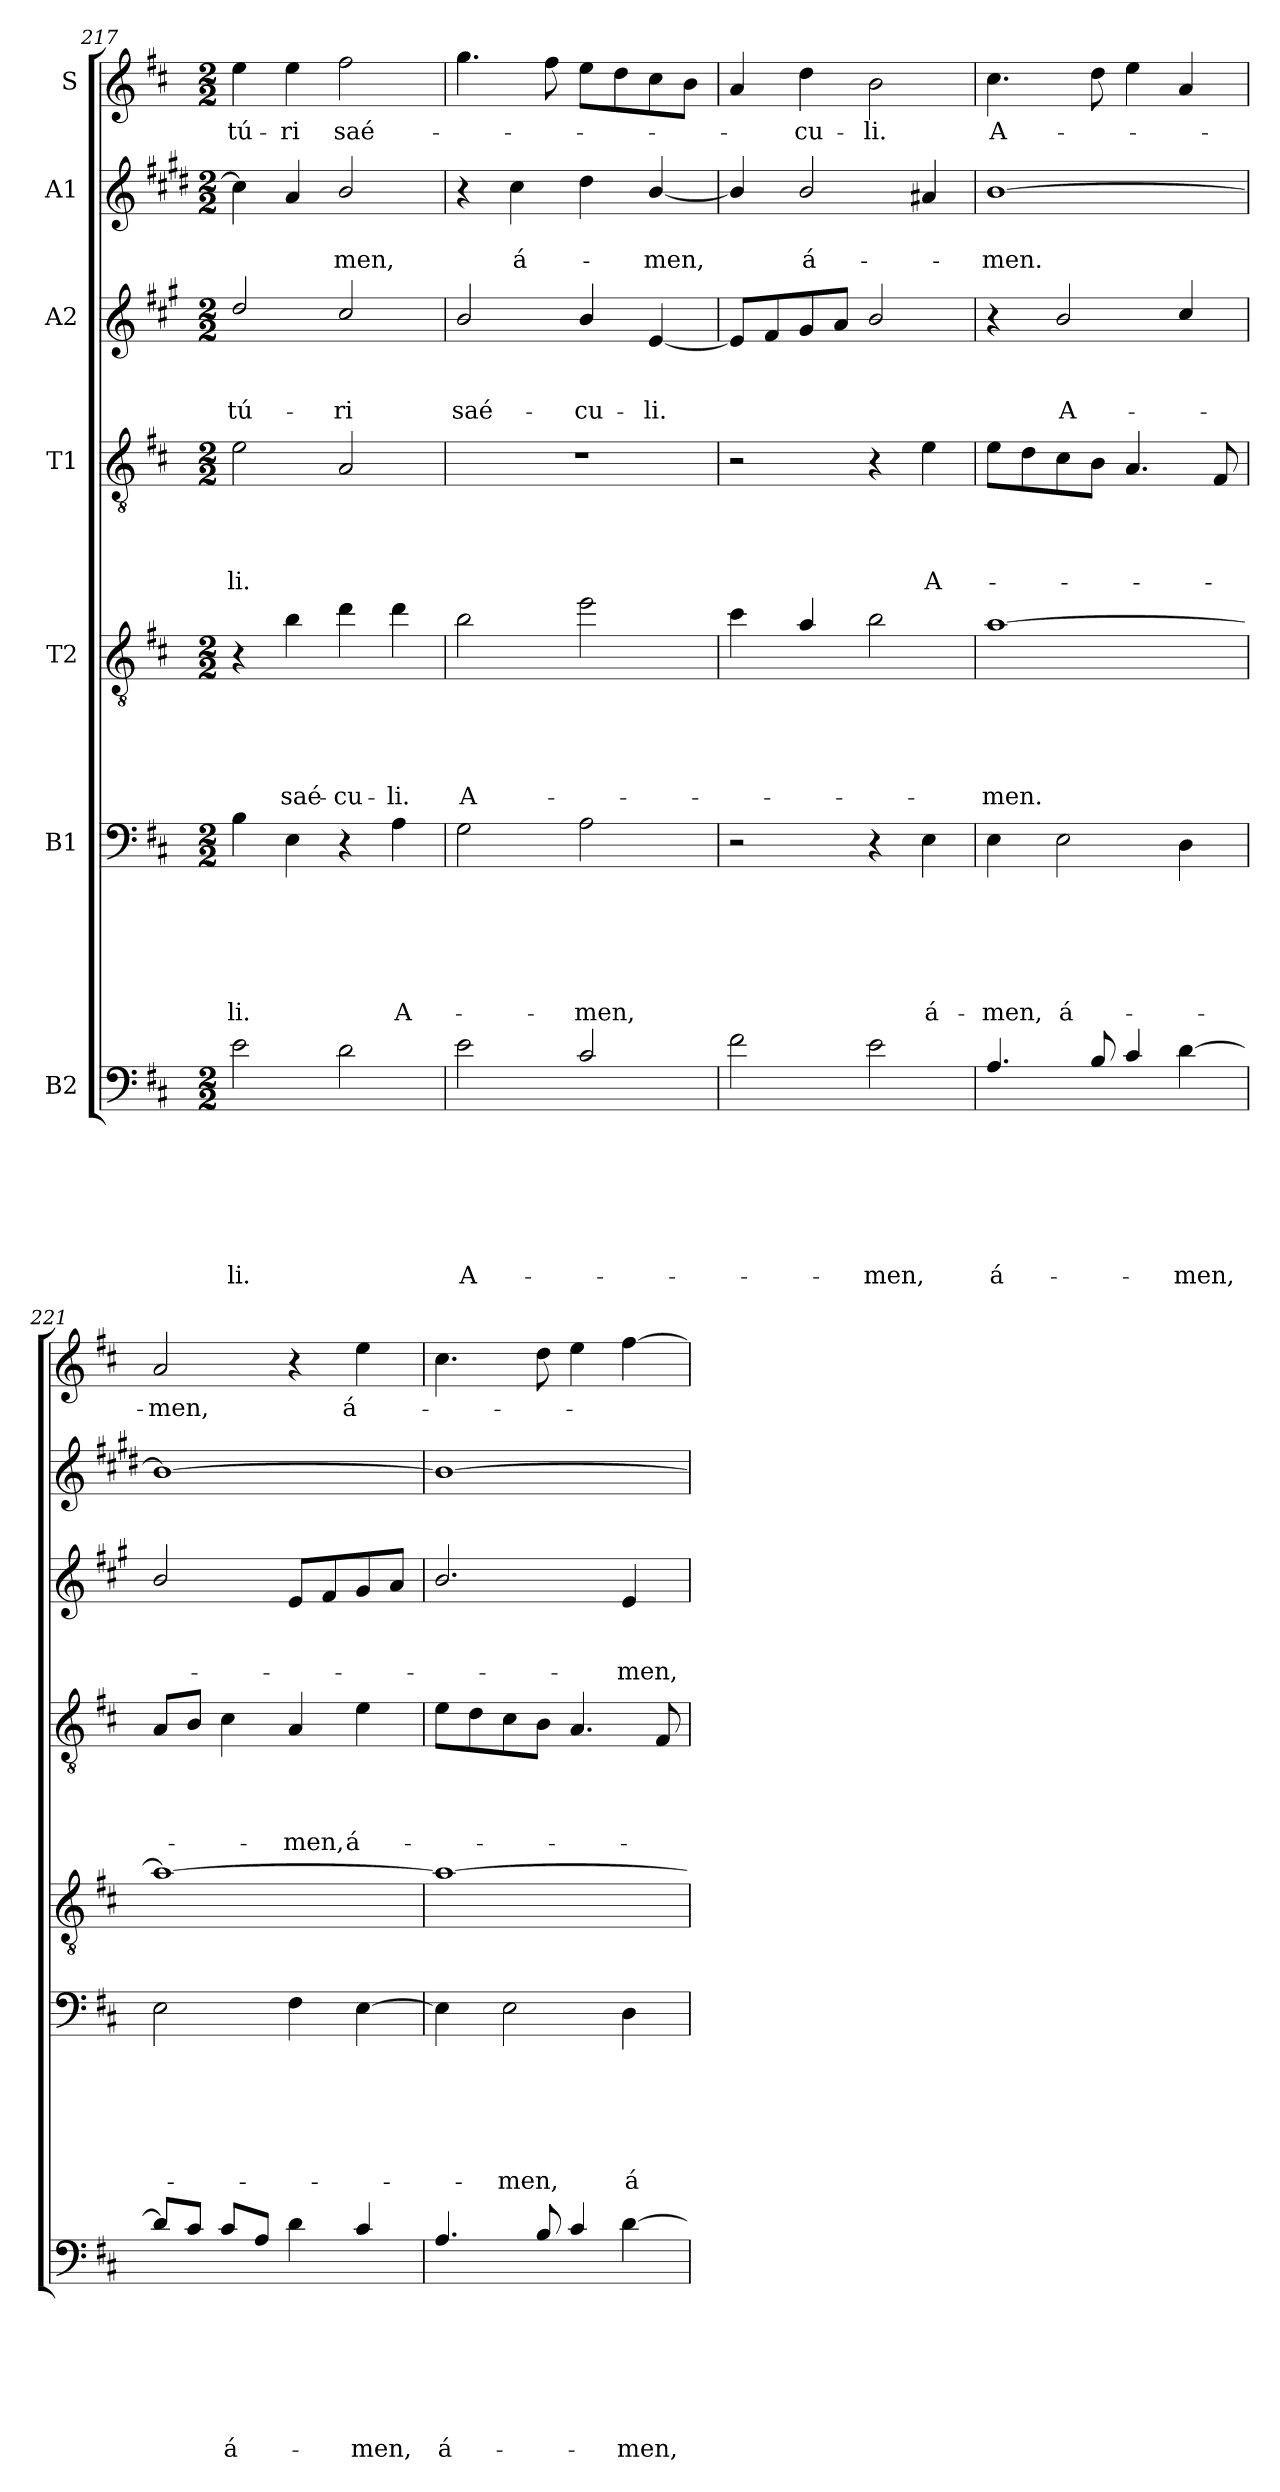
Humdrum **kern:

**kern	**text	**text	**text	**text	**text	**text	**text	**kern	**text	**text	**text	**text	**text	**text	**kern	**text	**text	**text	**text	**text	**kern	**text	**text	**text	**text	**kern	**text	**text	**text	**kern	**text	**text	**kern	**text
*part7	*part7	*part7	*part7	*part7	*part7	*part7	*part7	*part6	*part6	*part6	*part6	*part6	*part6	*part6	*part5	*part5	*part5	*part5	*part5	*part5	*part4	*part4	*part4	*part4	*part4	*part3	*part3	*part3	*part3	*part2	*part2	*part2	*part1	*part1
*staff7	*staff7	*staff7	*staff7	*staff7	*staff7	*staff7	*staff7	*staff6	*staff6	*staff6	*staff6	*staff6	*staff6	*staff6	*staff5	*staff5	*staff5	*staff5	*staff5	*staff5	*staff4	*staff4	*staff4	*staff4	*staff4	*staff3	*staff3	*staff3	*staff3	*staff2	*staff2	*staff2	*staff1	*staff1
*I"B2	*	*	*	*	*	*	*	*I"B1	*	*	*	*	*	*	*I"T2	*	*	*	*	*	*I"T1	*	*	*	*	*I"A2	*	*	*	*I"A1	*	*	*I"S	*
*clefF4	*	*	*	*	*	*	*	*clefF4	*	*	*	*	*	*	*clefGv2	*	*	*	*	*	*clefGv2	*	*	*	*	*clefG2	*	*	*	*clefG2	*	*	*clefG2	*
*ITrd7c12	*	*	*	*	*	*	*	*	*	*	*	*	*	*	*ITrd8c14	*	*	*	*	*	*	*	*	*	*	*ITrd4c7	*	*	*	*ITrd1c2	*	*	*	*
*k[f#c#]	*	*	*	*	*	*	*	*k[f#c#]	*	*	*	*	*	*	*k[f#c#]	*	*	*	*	*	*k[f#c#]	*	*	*	*	*k[f#c#]	*	*	*	*k[f#c#]	*	*	*k[f#c#]	*
*D:	*	*	*	*	*	*	*	*D:	*	*	*	*	*	*	*D:	*	*	*	*	*	*D:	*	*	*	*	*D:	*	*	*	*D:	*	*	*D:	*
*M2/2	*	*	*	*	*	*	*	*M2/2	*	*	*	*	*	*	*M2/2	*	*	*	*	*	*M2/2	*	*	*	*	*M2/2	*	*	*	*M2/2	*	*	*M2/2	*
=217	=217	=217	=217	=217	=217	=217	=217	=217	=217	=217	=217	=217	=217	=217	=217	=217	=217	=217	=217	=217	=217	=217	=217	=217	=217	=217	=217	=217	=217	=217	=217	=217	=217	=217
!	!	!	!	!	!	!	!LO:LY:b	!	!	!	!	!	!	!LO:LY:b	!	!	!	!	!	!	!	!	!	!	!LO:LY:b	!	!	!	!LO:LY:b	!	!	!	!	!LO:LY:b
2E\	.	.	.	.	.	.	-li.	4B\	.	.	.	.	.	-li.	4r	.	.	.	.	.	2e\	.	.	.	-li.	2g/	.	.	-tú-	4b\]	.	.	4ee\	-tú-
!	!	!	!	!	!	!	!	!	!	!	!	!	!	!	!	!	!	!	!	!LO:LY:b	!	!	!	!	!	!	!	!	!	!	!	!	!	!LO:LY:b
.	.	.	.	.	.	.	.	4E\	.	.	.	.	.	.	4B\	.	.	.	.	saé-	.	.	.	.	.	.	.	.	.	4g/	.	.	4ee\	-ri
!	!	!	!	!	!	!	!	!	!	!	!	!	!	!	!	!	!	!	!	!LO:LY:b	!	!	!	!	!	!	!	!	!LO:LY:b	!	!	!LO:LY:b	!	!LO:LY:b
2D\	.	.	.	.	.	.	.	4r	.	.	.	.	.	.	4d\	.	.	.	.	-cu-	2A/	.	.	.	.	2f#/	.	.	-ri	2a/	.	-men,	2ff#\	saé-
!	!	!	!	!	!	!	!	!	!	!	!	!	!	!LO:LY:b	!	!	!	!	!	!LO:LY:b	!	!	!	!	!	!	!	!	!	!	!	!	!	!
.	.	.	.	.	.	.	.	4A\	.	.	.	.	.	A-	4d\	.	.	.	.	-li.	.	.	.	.	.	.	.	.	.	.	.	.	.	.
=218	=218	=218	=218	=218	=218	=218	=218	=218	=218	=218	=218	=218	=218	=218	=218	=218	=218	=218	=218	=218	=218	=218	=218	=218	=218	=218	=218	=218	=218	=218	=218	=218	=218	=218
!	!	!	!	!	!	!	!LO:LY:b	!	!	!	!	!	!	!	!	!	!	!	!	!LO:LY:b	!	!	!	!	!	!	!	!	!LO:LY:b	!	!	!	!	!
2E\	.	.	.	.	.	.	A-	2G\	.	.	.	.	.	.	2B\	.	.	.	.	A-	1r	.	.	.	.	2e/	.	.	saé-	4r	.	.	4.gg\	.
!	!	!	!	!	!	!	!	!	!	!	!	!	!	!	!	!	!	!	!	!	!	!	!	!	!	!	!	!	!	!	!	!LO:LY:b	!	!
.	.	.	.	.	.	.	.	.	.	.	.	.	.	.	.	.	.	.	.	.	.	.	.	.	.	.	.	.	.	4b\	.	á-	.	.
.	.	.	.	.	.	.	.	.	.	.	.	.	.	.	.	.	.	.	.	.	.	.	.	.	.	.	.	.	.	.	.	.	8ff#\	.
!	!	!	!	!	!	!	!	!	!	!	!	!	!	!LO:LY:b	!	!	!	!	!	!	!	!	!	!	!	!	!	!	!LO:LY:b	!	!	!	!	!
2C#/	.	.	.	.	.	.	.	2A\	.	.	.	.	.	-men,	2e\	.	.	.	.	.	.	.	.	.	.	4e/	.	.	-cu-	4cc#\	.	.	8ee\L	.
.	.	.	.	.	.	.	.	.	.	.	.	.	.	.	.	.	.	.	.	.	.	.	.	.	.	.	.	.	.	.	.	.	8dd\	.
!	!	!	!	!	!	!	!	!	!	!	!	!	!	!	!	!	!	!	!	!	!	!	!	!	!	!	!	!	!LO:LY:b	!	!	!LO:LY:b	!	!
.	.	.	.	.	.	.	.	.	.	.	.	.	.	.	.	.	.	.	.	.	.	.	.	.	.	[4A/	.	.	-li.	[4a/	.	-men,	8cc#\	.
.	.	.	.	.	.	.	.	.	.	.	.	.	.	.	.	.	.	.	.	.	.	.	.	.	.	.	.	.	.	.	.	.	8b\J	.
=219	=219	=219	=219	=219	=219	=219	=219	=219	=219	=219	=219	=219	=219	=219	=219	=219	=219	=219	=219	=219	=219	=219	=219	=219	=219	=219	=219	=219	=219	=219	=219	=219	=219	=219
2F#\	.	.	.	.	.	.	.	2r	.	.	.	.	.	.	4c#\	.	.	.	.	.	2r	.	.	.	.	8A/L]	.	.	.	4a/]	.	.	4a/	.
.	.	.	.	.	.	.	.	.	.	.	.	.	.	.	.	.	.	.	.	.	.	.	.	.	.	8B/	.	.	.	.	.	.	.	.
!	!	!	!	!	!	!	!	!	!	!	!	!	!	!	!	!	!	!	!	!	!	!	!	!	!	!	!	!	!	!	!	!LO:LY:b	!	!LO:LY:b
.	.	.	.	.	.	.	.	.	.	.	.	.	.	.	4A/	.	.	.	.	.	.	.	.	.	.	8c#/	.	.	.	2a/	.	á-	4dd\	-cu-
.	.	.	.	.	.	.	.	.	.	.	.	.	.	.	.	.	.	.	.	.	.	.	.	.	.	8d/J	.	.	.	.	.	.	.	.
!	!	!	!	!	!	!	!LO:LY:b	!	!	!	!	!	!	!	!	!	!	!	!	!	!	!	!	!	!	!	!	!	!	!	!	!	!	!LO:LY:b
2E\	.	.	.	.	.	.	-men,	4r	.	.	.	.	.	.	2B\	.	.	.	.	.	4r	.	.	.	.	2e/	.	.	.	.	.	.	2b\	-li.
!	!	!	!	!	!	!	!	!	!	!	!	!	!	!LO:LY:b	!	!	!	!	!	!	!	!	!	!	!LO:LY:b	!	!	!	!	!	!	!	!	!
.	.	.	.	.	.	.	.	4E\	.	.	.	.	.	á-	.	.	.	.	.	.	4e\	.	.	.	A-	.	.	.	.	4g#/	.	.	.	.
=220	=220	=220	=220	=220	=220	=220	=220	=220	=220	=220	=220	=220	=220	=220	=220	=220	=220	=220	=220	=220	=220	=220	=220	=220	=220	=220	=220	=220	=220	=220	=220	=220	=220	=220
!	!	!	!	!	!	!	!LO:LY:b	!	!	!	!	!	!	!LO:LY:b	!	!	!	!	!	!LO:LY:b	!	!	!	!	!	!	!	!	!	!	!	!LO:LY:b	!	!LO:LY:b
4.AA/	.	.	.	.	.	.	á-	4E\	.	.	.	.	.	-men,	[1A	.	.	.	.	-men.	8e\L	.	.	.	.	4r	.	.	.	[1a	.	-men.	4.cc#\	A-
.	.	.	.	.	.	.	.	.	.	.	.	.	.	.	.	.	.	.	.	.	8d\	.	.	.	.	.	.	.	.	.	.	.	.	.
!	!	!	!	!	!	!	!	!	!	!	!	!	!	!LO:LY:b	!	!	!	!	!	!	!	!	!	!	!	!	!	!	!LO:LY:b	!	!	!	!	!
.	.	.	.	.	.	.	.	2E\	.	.	.	.	.	á-	.	.	.	.	.	.	8c#\	.	.	.	.	2e/	.	.	A-	.	.	.	.	.
8BB/	.	.	.	.	.	.	.	.	.	.	.	.	.	.	.	.	.	.	.	.	8B\J	.	.	.	.	.	.	.	.	.	.	.	8dd\	.
4C#/	.	.	.	.	.	.	.	.	.	.	.	.	.	.	.	.	.	.	.	.	4.A/	.	.	.	.	.	.	.	.	.	.	.	4ee\	.
!	!	!	!	!	!	!	!LO:LY:b	!	!	!	!	!	!	!	!	!	!	!	!	!	!	!	!	!	!	!	!	!	!	!	!	!	!	!
[4D\	.	.	.	.	.	.	-men,	4D\	.	.	.	.	.	.	.	.	.	.	.	.	.	.	.	.	.	4f#/	.	.	.	.	.	.	4a/	.
.	.	.	.	.	.	.	.	.	.	.	.	.	.	.	.	.	.	.	.	.	8F#/	.	.	.	.	.	.	.	.	.	.	.	.	.
!!LO:PB:g=z
=221	=221	=221	=221	=221	=221	=221	=221	=221	=221	=221	=221	=221	=221	=221	=221	=221	=221	=221	=221	=221	=221	=221	=221	=221	=221	=221	=221	=221	=221	=221	=221	=221	=221	=221
!	!	!	!	!	!	!	!	!	!	!	!	!	!	!	!	!	!	!	!	!	!	!	!	!	!	!	!	!	!	!	!	!	!	!LO:LY:b
8D/L]	.	.	.	.	.	.	.	2E\	.	.	.	.	.	.	1A_	.	.	.	.	.	8A/L	.	.	.	.	2e/	.	.	.	1a_	.	.	2a/	-men,
8C#/J	.	.	.	.	.	.	.	.	.	.	.	.	.	.	.	.	.	.	.	.	8B/J	.	.	.	.	.	.	.	.	.	.	.	.	.
!	!	!	!	!	!	!	!LO:LY:b	!	!	!	!	!	!	!	!	!	!	!	!	!	!	!	!	!	!	!	!	!	!	!	!	!	!	!
8C#/L	.	.	.	.	.	.	á-	.	.	.	.	.	.	.	.	.	.	.	.	.	4c#\	.	.	.	.	.	.	.	.	.	.	.	.	.
8AA/J	.	.	.	.	.	.	.	.	.	.	.	.	.	.	.	.	.	.	.	.	.	.	.	.	.	.	.	.	.	.	.	.	.	.
!	!	!	!	!	!	!	!	!	!	!	!	!	!	!	!	!	!	!	!	!	!	!	!	!	!LO:LY:b	!	!	!	!	!	!	!	!	!
4D\	.	.	.	.	.	.	.	4F#\	.	.	.	.	.	.	.	.	.	.	.	.	4A/	.	.	.	-men,	8A/L	.	.	.	.	.	.	4r	.
.	.	.	.	.	.	.	.	.	.	.	.	.	.	.	.	.	.	.	.	.	.	.	.	.	.	8B/	.	.	.	.	.	.	.	.
!	!	!	!	!	!	!	!LO:LY:b	!	!	!	!	!	!	!	!	!	!	!	!	!	!	!	!	!	!LO:LY:b	!	!	!	!	!	!	!	!	!LO:LY:b
4C#/	.	.	.	.	.	.	-men,	[4E\	.	.	.	.	.	.	.	.	.	.	.	.	4e\	.	.	.	á-	8c#/	.	.	.	.	.	.	4ee\	á-
.	.	.	.	.	.	.	.	.	.	.	.	.	.	.	.	.	.	.	.	.	.	.	.	.	.	8d/J	.	.	.	.	.	.	.	.
=222	=222	=222	=222	=222	=222	=222	=222	=222	=222	=222	=222	=222	=222	=222	=222	=222	=222	=222	=222	=222	=222	=222	=222	=222	=222	=222	=222	=222	=222	=222	=222	=222	=222	=222
!	!	!	!	!	!	!	!LO:LY:b	!	!	!	!	!	!	!	!	!	!	!	!	!	!	!	!	!	!	!	!	!	!	!	!	!	!	!
4.AA/	.	.	.	.	.	.	á-	4E\]	.	.	.	.	.	.	1A_	.	.	.	.	.	8e\L	.	.	.	.	2.e/	.	.	.	1a_	.	.	4.cc#\	.
.	.	.	.	.	.	.	.	.	.	.	.	.	.	.	.	.	.	.	.	.	8d\	.	.	.	.	.	.	.	.	.	.	.	.	.
!	!	!	!	!	!	!	!	!	!	!	!	!	!	!LO:LY:b	!	!	!	!	!	!	!	!	!	!	!	!	!	!	!	!	!	!	!	!
.	.	.	.	.	.	.	.	2E\	.	.	.	.	.	-men,	.	.	.	.	.	.	8c#\	.	.	.	.	.	.	.	.	.	.	.	.	.
8BB/	.	.	.	.	.	.	.	.	.	.	.	.	.	.	.	.	.	.	.	.	8B\J	.	.	.	.	.	.	.	.	.	.	.	8dd\	.
4C#/	.	.	.	.	.	.	.	.	.	.	.	.	.	.	.	.	.	.	.	.	4.A/	.	.	.	.	.	.	.	.	.	.	.	4ee\	.
!	!	!	!	!	!	!	!LO:LY:b	!	!	!	!	!	!	!LO:LY:b	!	!	!	!	!	!	!	!	!	!	!	!	!	!	!LO:LY:b	!	!	!	!	!
[4D\	.	.	.	.	.	.	-men,	4D\	.	.	.	.	.	á-	.	.	.	.	.	.	.	.	.	.	.	4A/	.	.	-men,	.	.	.	[4ff#\	.
.	.	.	.	.	.	.	.	.	.	.	.	.	.	.	.	.	.	.	.	.	8F#/	.	.	.	.	.	.	.	.	.	.	.	.	.
=	=	=	=	=	=	=	=	=	=	=	=	=	=	=	=	=	=	=	=	=	=	=	=	=	=	=	=	=	=	=	=	=	=	=
*-	*-	*-	*-	*-	*-	*-	*-	*-	*-	*-	*-	*-	*-	*-	*-	*-	*-	*-	*-	*-	*-	*-	*-	*-	*-	*-	*-	*-	*-	*-	*-	*-	*-	*-
